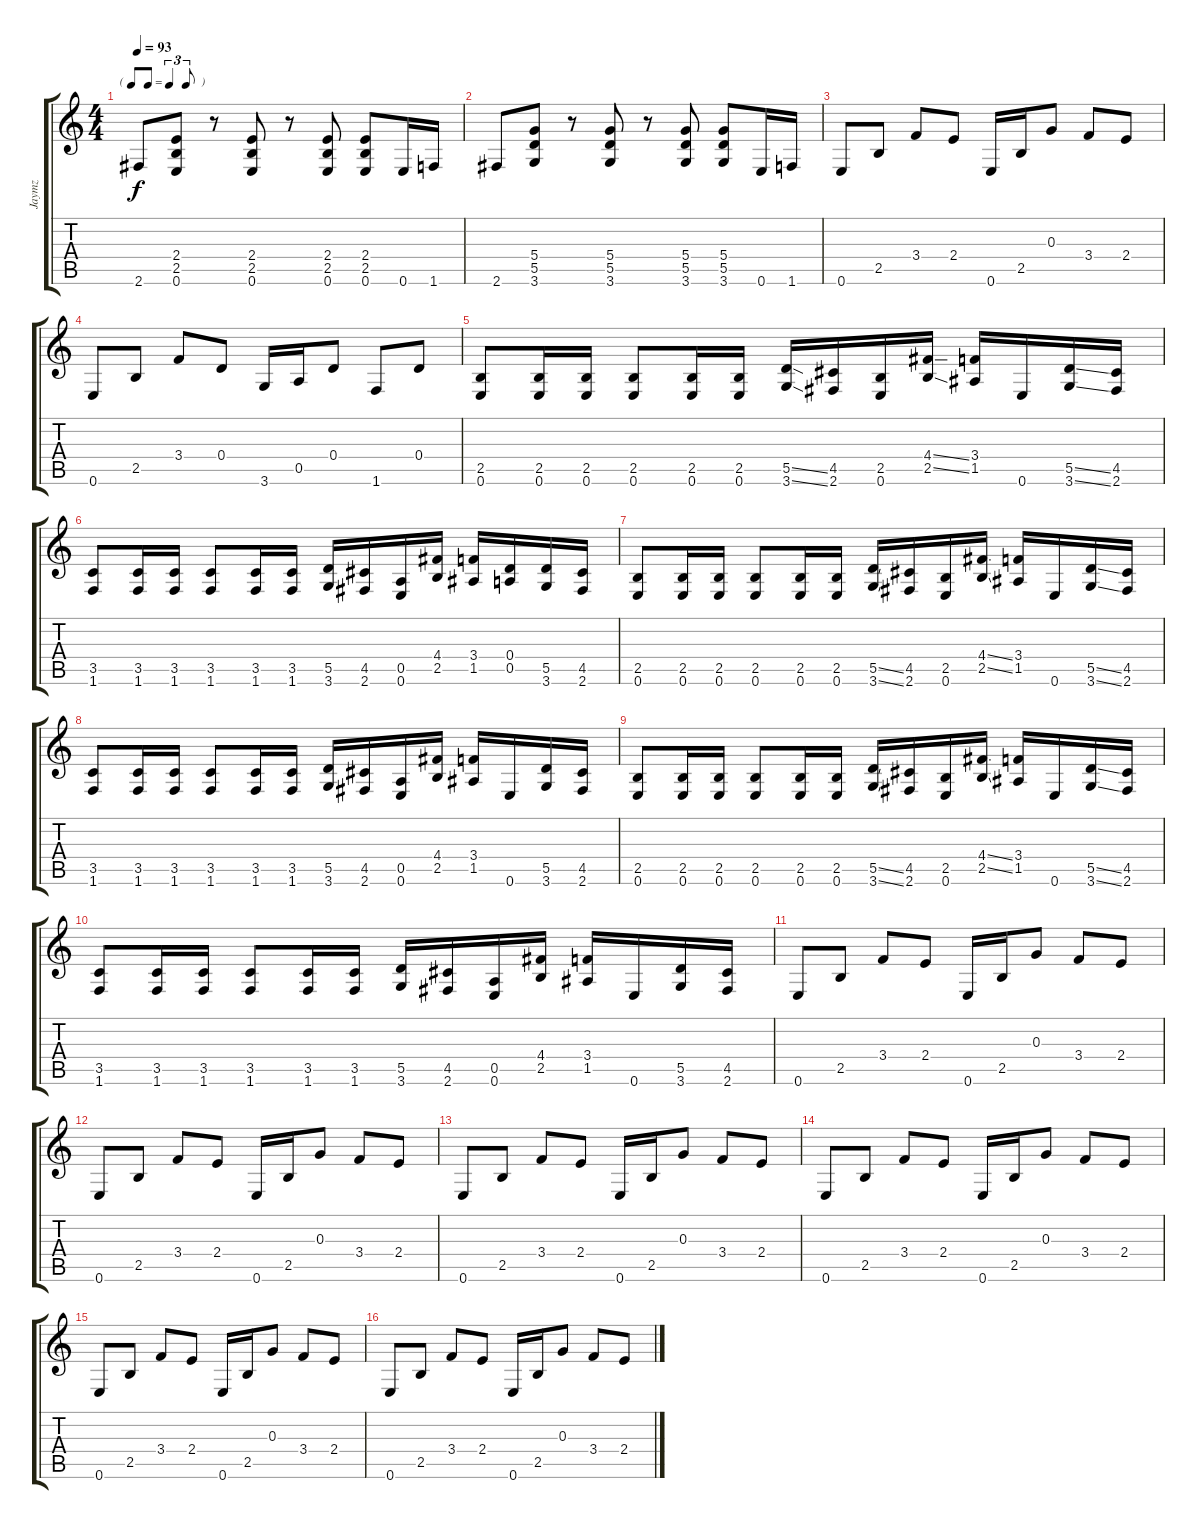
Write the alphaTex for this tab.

\track ("Jaymz" "Jaymz") {instrument distortionguitar}
\staff {score tabs}
\tuning (E4 B3 G3 D3 A2 E2) {hide}
\ts (4 4)
\tf triplet8th
\tempo 93
\clef g2
\ks c
2.6.8{dy f} (2.4 2.5 0.6).8 r.8 (2.4 2.5 0.6).8 r.8 (2.4 2.5 0.6).8 (2.4 2.5 0.6).8 0.6.16 1.6.16 |
2.6.8 (5.4 5.5 3.6).8 r.8 (5.4 5.5 3.6).8 r.8 (5.4 5.5 3.6).8 (5.4 5.5 3.6).8 0.6.16 1.6.16 |
0.6.8 2.5.8 3.4.8 2.4.8 0.6.16 2.5.16 0.3.8 3.4.8 2.4.8 |
0.6.8 2.5.8 3.4.8 0.4.8 3.6.16 0.5.16 0.4.8 1.6.8 0.4.8 |
(2.5 0.6).8 (2.5 0.6).16 (2.5 0.6).16 (2.5 0.6).8 (2.5 0.6).16 (2.5 0.6).16 (5.5{ss} 3.6{ss}).16 (4.5 2.6).16 (2.5 0.6).16 (4.4{ss} 2.5{ss}).16 (3.4 1.5).16 0.6.16 (5.5{ss} 3.6{ss}).16 (4.5 2.6).16 |
(3.5 1.6).8 (3.5 1.6).16 (3.5 1.6).16 (3.5 1.6).8 (3.5 1.6).16 (3.5 1.6).16 (5.5 3.6).16 (4.5 2.6).16 (0.5 0.6).16 (4.4 2.5).16 (3.4 1.5).16 (0.4 0.5).16 (5.5 3.6).16 (4.5 2.6).16 |
(2.5 0.6).8 (2.5 0.6).16 (2.5 0.6).16 (2.5 0.6).8 (2.5 0.6).16 (2.5 0.6).16 (5.5{ss} 3.6{ss}).16 (4.5 2.6).16 (2.5 0.6).16 (4.4{ss} 2.5{ss}).16 (3.4 1.5).16 0.6.16 (5.5{ss} 3.6{ss}).16 (4.5 2.6).16 |
(3.5 1.6).8 (3.5 1.6).16 (3.5 1.6).16 (3.5 1.6).8 (3.5 1.6).16 (3.5 1.6).16 (5.5 3.6).16 (4.5 2.6).16 (0.5 0.6).16 (4.4 2.5).16 (3.4 1.5).16 0.6.16 (5.5 3.6).16 (4.5 2.6).16 |
(2.5 0.6).8 (2.5 0.6).16 (2.5 0.6).16 (2.5 0.6).8 (2.5 0.6).16 (2.5 0.6).16 (5.5{ss} 3.6{ss}).16 (4.5 2.6).16 (2.5 0.6).16 (4.4{ss} 2.5{ss}).16 (3.4 1.5).16 0.6.16 (5.5{ss} 3.6{ss}).16 (4.5 2.6).16 |
(3.5 1.6).8 (3.5 1.6).16 (3.5 1.6).16 (3.5 1.6).8 (3.5 1.6).16 (3.5 1.6).16 (5.5 3.6).16 (4.5 2.6).16 (0.5 0.6).16 (4.4 2.5).16 (3.4 1.5).16 0.6.16 (5.5 3.6).16 (4.5 2.6).16 |
0.6.8{instrument electricguitarclean} 2.5.8 3.4.8 2.4.8 0.6.16 2.5.16 0.3.8 3.4.8 2.4.8 |
0.6.8 2.5.8 3.4.8 2.4.8 0.6.16 2.5.16 0.3.8 3.4.8 2.4.8 |
0.6.8{instrument electricguitarclean} 2.5.8 3.4.8 2.4.8 0.6.16 2.5.16 0.3.8 3.4.8 2.4.8 |
0.6.8 2.5.8 3.4.8 2.4.8 0.6.16 2.5.16 0.3.8 3.4.8 2.4.8 |
0.6.8{instrument electricguitarclean} 2.5.8 3.4.8 2.4.8 0.6.16 2.5.16 0.3.8 3.4.8 2.4.8 |
0.6.8 2.5.8 3.4.8 2.4.8 0.6.16 2.5.16 0.3.8 3.4.8 2.4.8
